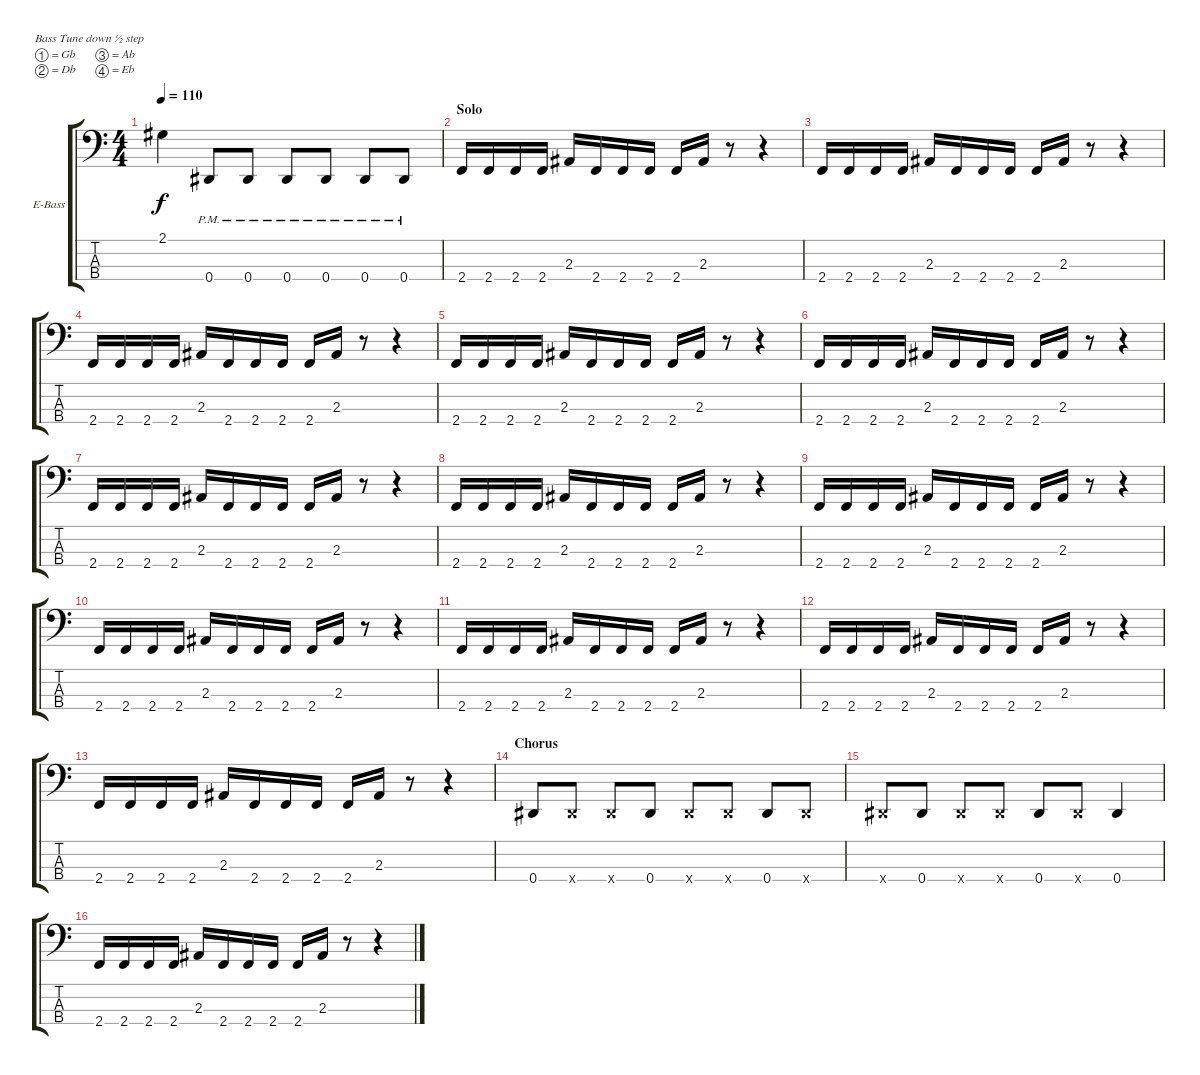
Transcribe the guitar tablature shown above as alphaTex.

\bracketExtendMode groupsimilarinstruments
\firstSystemTrackNameOrientation horizontal
\otherSystemsTrackNameOrientation horizontal
\track ("Mike Inez" "E-Bass") {instrument electricbasspick}
\staff {score tabs}
\tuning (Gb2 Db2 Ab1 Eb1)
\ts (4 4)
\tempo 110
\clef f4
\ks c
2.1{t}.4{dy f} 0.4{pm}.8 0.4{pm}.8 0.4{pm}.8 0.4{pm}.8 0.4{pm}.8 0.4{pm}.8 |
\section ("" "Solo")
2.4.16 2.4.16 2.4.16 2.4.16 2.3.16 2.4.16 2.4.16 2.4.16 2.4.16 2.3.16 r.8 r.4 |
2.4.16 2.4.16 2.4.16 2.4.16 2.3.16 2.4.16 2.4.16 2.4.16 2.4.16 2.3.16 r.8 r.4 |
2.4.16 2.4.16 2.4.16 2.4.16 2.3.16 2.4.16 2.4.16 2.4.16 2.4.16 2.3.16 r.8 r.4 |
2.4.16 2.4.16 2.4.16 2.4.16 2.3.16 2.4.16 2.4.16 2.4.16 2.4.16 2.3.16 r.8 r.4 |
2.4.16 2.4.16 2.4.16 2.4.16 2.3.16 2.4.16 2.4.16 2.4.16 2.4.16 2.3.16 r.8 r.4 |
2.4.16 2.4.16 2.4.16 2.4.16 2.3.16 2.4.16 2.4.16 2.4.16 2.4.16 2.3.16 r.8 r.4 |
2.4.16 2.4.16 2.4.16 2.4.16 2.3.16 2.4.16 2.4.16 2.4.16 2.4.16 2.3.16 r.8 r.4 |
2.4.16 2.4.16 2.4.16 2.4.16 2.3.16 2.4.16 2.4.16 2.4.16 2.4.16 2.3.16 r.8 r.4 |
2.4.16 2.4.16 2.4.16 2.4.16 2.3.16 2.4.16 2.4.16 2.4.16 2.4.16 2.3.16 r.8 r.4 |
2.4.16 2.4.16 2.4.16 2.4.16 2.3.16 2.4.16 2.4.16 2.4.16 2.4.16 2.3.16 r.8 r.4 |
2.4.16 2.4.16 2.4.16 2.4.16 2.3.16 2.4.16 2.4.16 2.4.16 2.4.16 2.3.16 r.8 r.4 |
2.4.16 2.4.16 2.4.16 2.4.16 2.3.16 2.4.16 2.4.16 2.4.16 2.4.16 2.3.16 r.8 r.4 |
\section ("" "Chorus")
0.4.8 0.4{x}.8 0.4{x}.8 0.4.8 0.4{x}.8 0.4{x}.8 0.4.8 0.4{x}.8 |
0.4{x}.8 0.4.8 0.4{x}.8 0.4{x}.8 0.4.8 0.4{x}.8 0.4.4 |
2.4.16 2.4.16 2.4.16 2.4.16 2.3.16 2.4.16 2.4.16 2.4.16 2.4.16 2.3.16 r.8 r.4
